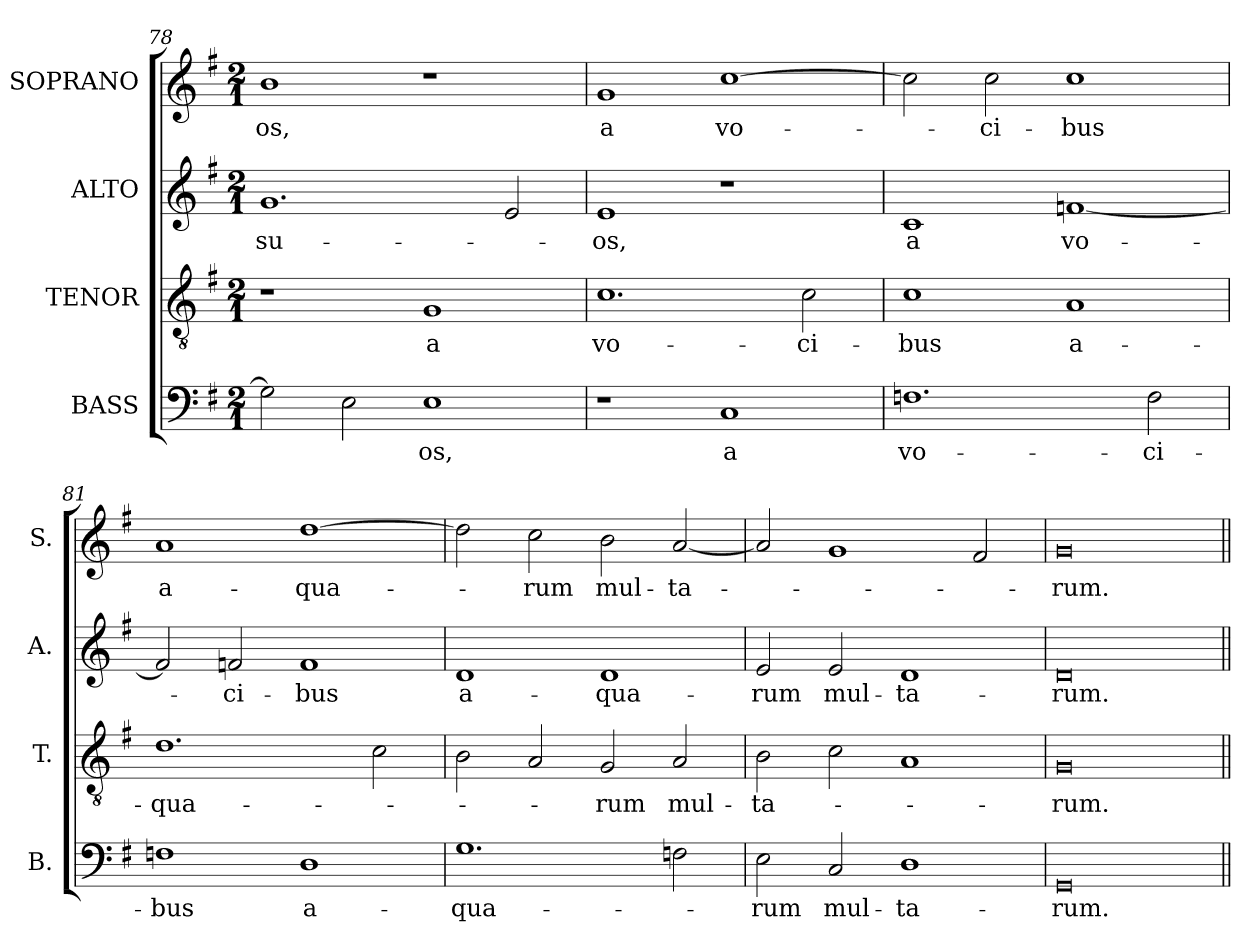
**kern	**text	**kern	**text	**kern	**text	**kern	**text
*part4	*part4	*part3	*part3	*part2	*part2	*part1	*part1
*staff4	*staff4	*staff3	*staff3	*staff2	*staff2	*staff1	*staff1
*I"BASS	*	*I"TENOR	*	*I"ALTO	*	*I"SOPRANO	*
*I'B.	*	*I'T.	*	*I'A.	*	*I'S.	*
*clefF4	*	*clefGv2	*	*clefG2	*	*clefG2	*
*	*	*ITrd7c12	*	*	*	*	*
*k[f#]	*	*k[f#]	*	*k[f#]	*	*k[f#]	*
*G:	*	*G:	*	*G:	*	*G:	*
*M2/1	*	*M2/1	*	*M2/1	*	*M2/1	*
=78	=78	=78	=78	=78	=78	=78	=78
!	!	!	!	!	!LO:LY:b:color=#000000	!	!
!	!	!	!	!	!	!	!LO:LY:b:color=#000000
2Gi\]	.	1r	.	1.gi	su-	1bi	-os,
2Ei\	.	.	.	.	.	.	.
!	!LO:LY:b:color=#000000	!	!	!	!	!	!
!	!	!	!LO:LY:b:color=#000000	!	!	!	!
1Ei	-os,	1GGi	a	.	.	1r	.
.	.	.	.	2ei/	.	.	.
=79	=79	=79	=79	=79	=79	=79	=79
!	!	!	!LO:LY:b:color=#000000	!	!	!	!
!	!	!	!	!	!LO:LY:b:color=#000000	!	!
!	!	!	!	!	!	!	!LO:LY:b:color=#000000
1r	.	1.Ci	vo-	1ei	-os,	1gi	a
!	!LO:LY:b:color=#000000	!	!	!	!	!	!
!	!	!	!	!	!	!	!LO:LY:b:color=#000000
1Ci	a	.	.	1r	.	[1cci	vo-
!	!	!	!LO:LY:b:color=#000000	!	!	!	!
.	.	2Ci\	-ci-	.	.	.	.
=80	=80	=80	=80	=80	=80	=80	=80
!	!LO:LY:b:color=#000000	!	!	!	!	!	!
!	!	!	!LO:LY:b:color=#000000	!	!	!	!
!	!	!	!	!	!LO:LY:b:color=#000000	!	!
1.Fni	vo-	1Ci	-bus	1ci	a	2cci\]	.
!	!	!	!	!	!	!	!LO:LY:b:color=#000000
.	.	.	.	.	.	2cci\	-ci-
!	!	!	!LO:LY:b:color=#000000	!	!	!	!
!	!	!	!	!	!LO:LY:b:color=#000000	!	!
!	!	!	!	!	!	!	!LO:LY:b:color=#000000
.	.	1AAi	a-	[1fni	vo-	1cci	-bus
!	!LO:LY:b:color=#000000	!	!	!	!	!	!
2Fi\	-ci-	.	.	.	.	.	.
=81	=81	=81	=81	=81	=81	=81	=81
!	!LO:LY:b:color=#000000	!	!	!	!	!	!
!	!	!	!LO:LY:b:color=#000000	!	!	!	!
!	!	!	!	!	!	!	!LO:LY:b:color=#000000
1Fni	-bus	1.Di	-qua-	2fi/]	.	1ai	a-
!	!	!	!	!	!LO:LY:b:color=#000000	!	!
.	.	.	.	2fni/	-ci-	.	.
!	!LO:LY:b:color=#000000	!	!	!	!	!	!
!	!	!	!	!	!LO:LY:b:color=#000000	!	!
!	!	!	!	!	!	!	!LO:LY:b:color=#000000
1Di	a-	.	.	1fi	-bus	[1ddi	-qua-
.	.	2Ci\	.	.	.	.	.
=82	=82	=82	=82	=82	=82	=82	=82
!	!LO:LY:b:color=#000000	!	!	!	!	!	!
!	!	!	!	!	!LO:LY:b:color=#000000	!	!
1.Gi	-qua-	2BBi\	.	1di	a-	2ddi\]	.
!	!	!	!	!	!	!	!LO:LY:b:color=#000000
.	.	2AAi/	.	.	.	2cci\	-rum
!	!	!	!LO:LY:b:color=#000000	!	!	!	!
!	!	!	!	!	!LO:LY:b:color=#000000	!	!
!	!	!	!	!	!	!	!LO:LY:b:color=#000000
.	.	2GGi/	-rum	1di	-qua-	2bi\	mul-
!	!	!	!LO:LY:b:color=#000000	!	!	!	!
!	!	!	!	!	!	!	!LO:LY:b:color=#000000
2Fni\	.	2AAi/	mul-	.	.	[2ai/	-ta-
!!LO:PB:g=z
=83	=83	=83	=83	=83	=83	=83	=83
!	!LO:LY:b:color=#000000	!	!	!	!	!	!
!	!	!	!LO:LY:b:color=#000000	!	!	!	!
!	!	!	!	!	!LO:LY:b:color=#000000	!	!
2Ei\	-rum	2BBi\	-ta-	2ei/	-rum	2ai/]	.
!	!LO:LY:b:color=#000000	!	!	!	!	!	!
!	!	!	!	!	!LO:LY:b:color=#000000	!	!
2Ci/	mul-	2Ci\	.	2ei/	mul-	1gi	.
!	!LO:LY:b:color=#000000	!	!	!	!	!	!
!	!	!	!	!	!LO:LY:b:color=#000000	!	!
1Di	-ta-	1AAi	.	1di	-ta-	.	.
.	.	.	.	.	.	2f#i/	.
=84	=84	=84	=84	=84	=84	=84	=84
!	!LO:LY:b:color=#000000	!	!	!	!	!	!
!	!	!	!LO:LY:b:color=#000000	!	!	!	!
!	!	!	!	!	!LO:LY:b:color=#000000	!	!
!	!	!	!	!	!	!	!LO:LY:b:color=#000000
0GGi	-rum.	0GGi	-rum.	0di	-rum.	0gi	-rum.
=||	=||	=||	=||	=||	=||	=||	=||
*-	*-	*-	*-	*-	*-	*-	*-
